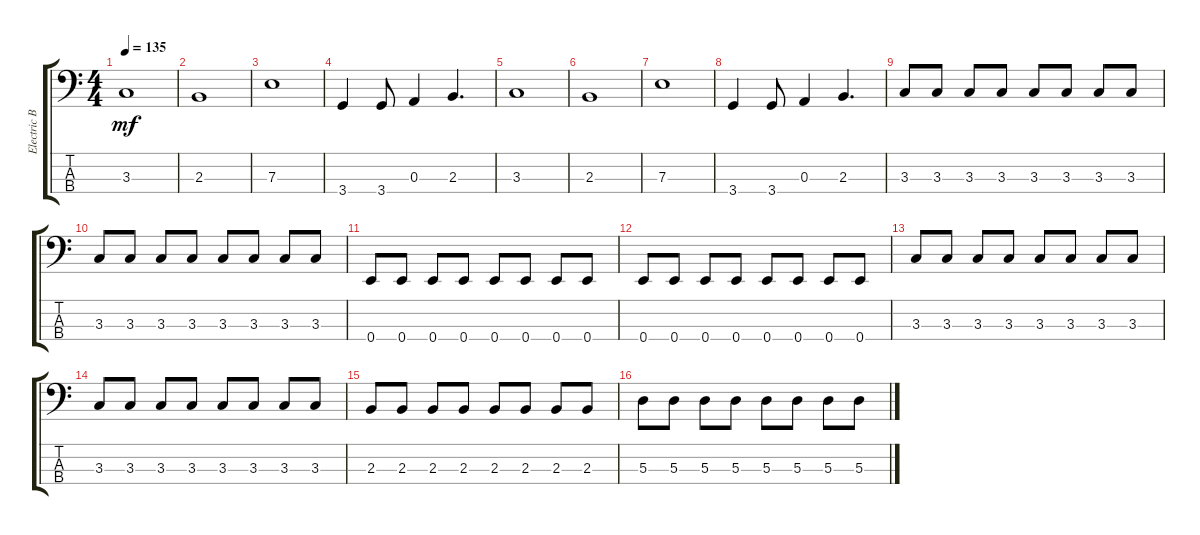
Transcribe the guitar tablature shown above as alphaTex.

\track ("Electric Bass" "Electric B") {instrument electricbassfinger}
\staff {score tabs}
\tuning (G2 D2 A1 E1) {hide}
\ts (4 4)
\tempo 135
\clef f4
\ks c
3.3.1{dy mf} |
2.3.1 |
7.3.1 |
3.4.4 3.4.8 0.3.4 2.3.4{d} |
3.3.1 |
2.3.1 |
7.3.1 |
3.4.4 3.4.8 0.3.4 2.3.4{d} |
3.3.8 3.3.8 3.3.8 3.3.8 3.3.8 3.3.8 3.3.8 3.3.8 |
3.3.8 3.3.8 3.3.8 3.3.8 3.3.8 3.3.8 3.3.8 3.3.8 |
0.4.8 0.4.8 0.4.8 0.4.8 0.4.8 0.4.8 0.4.8 0.4.8 |
0.4.8 0.4.8 0.4.8 0.4.8 0.4.8 0.4.8 0.4.8 0.4.8 |
3.3.8 3.3.8 3.3.8 3.3.8 3.3.8 3.3.8 3.3.8 3.3.8 |
3.3.8 3.3.8 3.3.8 3.3.8 3.3.8 3.3.8 3.3.8 3.3.8 |
2.3.8 2.3.8 2.3.8 2.3.8 2.3.8 2.3.8 2.3.8 2.3.8 |
5.3.8 5.3.8 5.3.8 5.3.8 5.3.8 5.3.8 5.3.8 5.3.8
